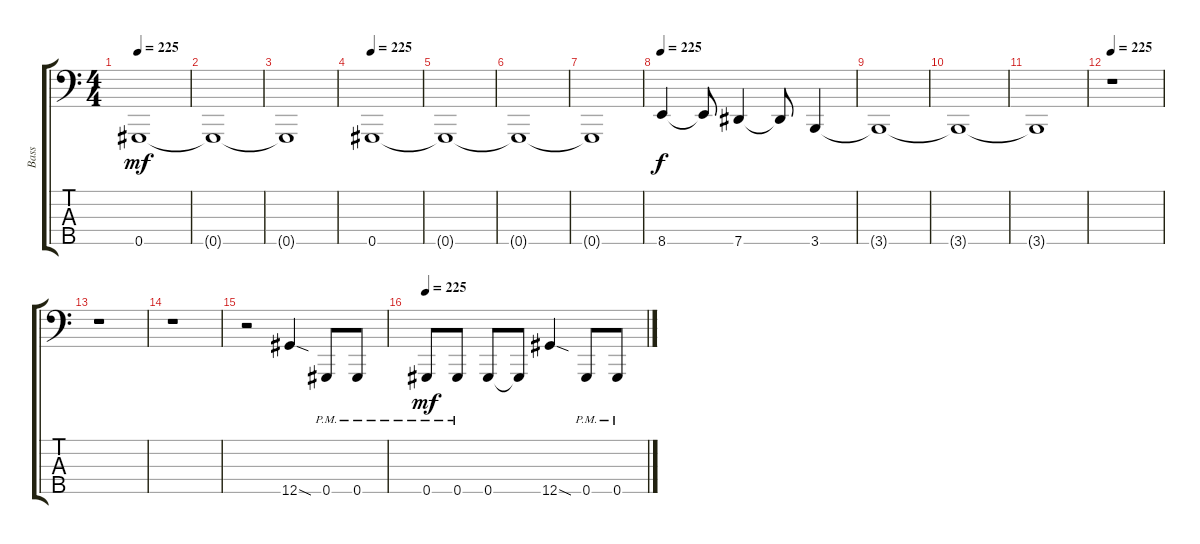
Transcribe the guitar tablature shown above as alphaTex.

\track ("Bass" "Bass") {instrument electricbassfinger}
\staff {score tabs}
\tuning (Eb2 Db2 Ab1 Eb1 Ab0) {hide}
\ts (4 4)
\tempo 225
\clef f4
\ks c
0.5{t}.1{dy mf} |
0.5{t}.1 |
0.5{t}.1 |
\tempo 225
0.5.1 |
0.5{t}.1 |
0.5{t}.1 |
0.5{t}.1 |
\tempo 225
8.5.4{dy f} 8.5{t}.8 7.5.4 7.5{t}.8 3.5.4 |
3.5{t}.1{volume 0} |
3.5{t}.1 |
3.5{t}.1 |
\tempo 225
r.1 |
r.1 |
r.1 |
r.2{volume 16} 12.5{sod}.4 0.5{pm}.8 0.5{pm}.8 |
\tempo 225
0.5{pm}.8{dy mf} 0.5{pm}.8 0.5.8 0.5{t}.8 12.5{sod}.4 0.5{pm}.8 0.5{pm}.8
